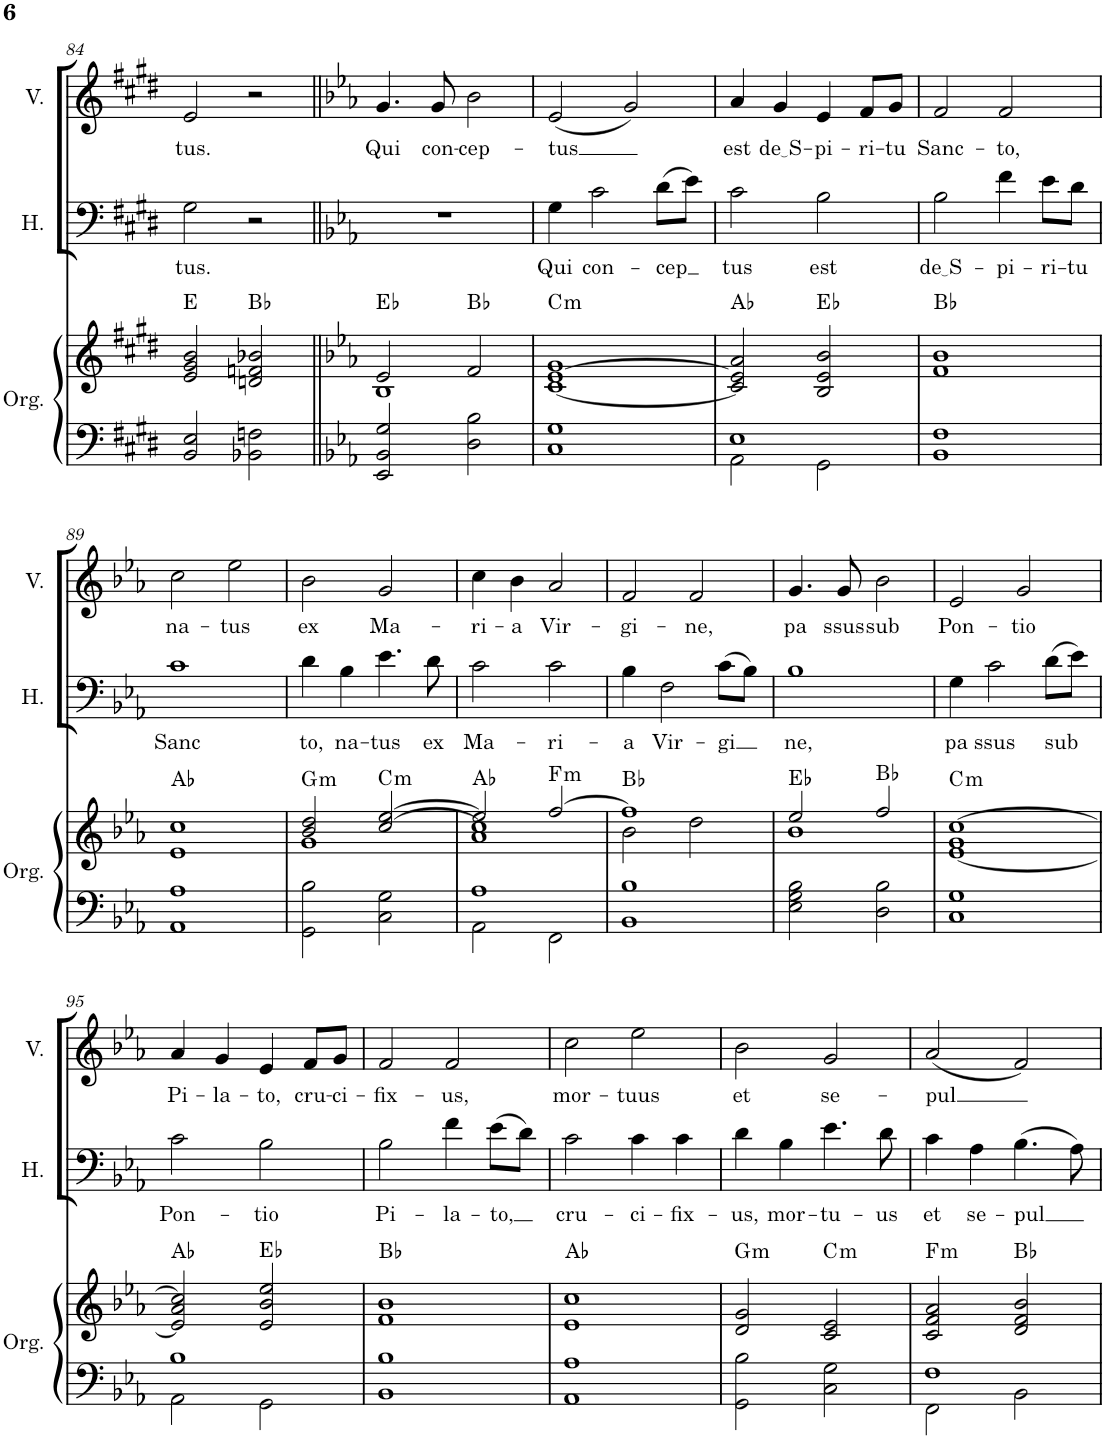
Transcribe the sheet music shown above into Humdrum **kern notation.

**kern	**kern	**harte	**kern	**text	**kern	**text
*part3	*part3	*part3	*part2	*part2	*part1	*part1
*staff4	*staff3	*	*staff2	*staff2	*staff1	*staff1
*I"Órgano	*	*	*I"Hombres	*	*I"Mujeres	*
*	*	*	*I'H.	*	*	*
!!LO:PB:g=z
*clefF4	*clefG2	*	*clefF4	*	*clefG2	*
*k[f#c#g#d#]	*k[f#c#g#d#]	*	*k[f#c#g#d#]	*	*k[f#c#g#d#]	*
*M4/4	*M4/4	*	*M4/4	*	*M4/4	*
=84	=84	=84	=84	=84	=84	=84
!	!	!	!	!LO:LY:b	!	!LO:LY:b
2BB/ 2E/	2e/ 2g#/ 2b/	E:maj	2G#\	tus.	2e/	tus.
2BB-X\ 2Fn\	2dn/ 2fn/ 2b-X/	Bb:maj	2r	.	2r	.
=85||	=85||	=85||	=85||	=85||	=85||	=85||
*k[b-e-a-]	*k[b-e-a-]	*	*k[b-e-a-]	*	*k[b-e-a-]	*
*	*^	*	*	*	*	*
!	!	!	!	!	!	!	!LO:LY:b
2EE-/ 2BB-/ 2G/	2e-/	1B-	Eb:maj	1r	.	4.g/	Qui
!	!	!	!	!	!	!	!LO:LY:b
.	.	.	.	.	.	8g/	con-
!	!	!	!	!	!	!	!LO:LY:b
2D\ 2B-\	2f/	.	Bb:maj	.	.	2b-\	-cep-
*	*v	*v	*	*	*	*	*
=86	=86	=86	=86	=86	=86	=86
!	!	!LO:H:kt=m	!	!LO:LY:b	!	!LO:LY:b
1C 1G	[1c [1e- 1g	C:min	4G\	Qui	(2e-/	-tus
!	!	!	!	!LO:LY:b	!	!
.	.	.	2c\	con-	.	.
.	.	.	.	.	2g/)	.
!	!	!	!	!LO:LY:b	!	!
.	.	.	(8d\L	-cep	.	.
.	.	.	8e-\J)	.	.	.
=87	=87	=87	=87	=87	=87	=87
*^	*	*	*	*	*	*
!	!	!	!	!	!LO:LY:b	!	!LO:LY:b
1E-	2AA-\	2c/] 2e-/] 2a-/	Ab:maj	2c\	tus	4a-/	est
!	!	!	!	!	!	!	!LO:LY:b
.	.	.	.	.	.	4g/	de S
!	!	!	!	!	!LO:LY:b	!	!LO:LY:b
.	2GG\	2B-/ 2e-/ 2b-/	Eb:maj	2B-\	est	4e-/	-pi-
!	!	!	!	!	!	!	!LO:LY:b
.	.	.	.	.	.	8f/L	-ri-
!	!	!	!	!	!	!	!LO:LY:b
.	.	.	.	.	.	8g/J	-tu
*v	*v	*	*	*	*	*	*
=88	=88	=88	=88	=88	=88	=88
!	!	!	!	!LO:LY:b	!	!LO:LY:b
1BB- 1F	1f 1b-	Bb:maj	2B-\	de S	2f/	Sanc-
!	!	!	!	!LO:LY:b	!	!LO:LY:b
.	.	.	4f\	-pi-	2f/	-to,
!	!	!	!	!LO:LY:b	!	!
.	.	.	8e-\L	-ri-	.	.
!	!	!	!	!LO:LY:b	!	!
.	.	.	8d\J	-tu	.	.
!!LO:LB:g=z
=89	=89	=89	=89	=89	=89	=89
!	!	!	!	!LO:LY:b	!	!LO:LY:b
1AA- 1A-	1e- 1cc	Ab:maj	1c	Sanc	2cc\	na-
!	!	!	!	!	!	!LO:LY:b
.	.	.	.	.	2ee-\	-tus
=90	=90	=90	=90	=90	=90	=90
*	*^	*	*	*	*	*
!	!	!	!LO:H:kt=m	!	!LO:LY:b	!	!LO:LY:b
2GG\ 2B-\	2b-/ 2dd/	1g	G:min	4d\	-to,	2b-\	ex
!	!	!	!	!	!LO:LY:b	!	!
.	.	.	.	4B-\	na-	.	.
!	!	!	!LO:H:kt=m	!	!LO:LY:b	!	!LO:LY:b
2C\ 2G\	[2cc/ [2ee-/	.	C:min	4.e-\	-tus	2g/	Ma-
!	!	!	!	!	!LO:LY:b	!	!
.	.	.	.	8d\	ex	.	.
=91	=91	=91	=91	=91	=91	=91	=91
*^	*	*	*	*	*	*	*
!	!	!	!	!	!	!LO:LY:b	!	!LO:LY:b
1A-	2AA-\	2ee-/]	1a- 1cc]	Ab:maj	2c\	Ma-	4cc\	-ri-
!	!	!	!	!	!	!	!	!LO:LY:b
.	.	.	.	.	.	.	4b-\	-a
!	!	!	!	!LO:H:kt=m	!	!LO:LY:b	!	!LO:LY:b
.	2FF\	[2ff/	.	F:min	2c\	-ri-	2a-/	Vir-
=92	=92	=92	=92	=92	=92	=92	=92	=92
!	!	!	!	!	!	!LO:LY:b	!	!LO:LY:b
*v	*v	*	*	*	*	*	*	*
1BB- 1B-	1ff]	2b-\	Bb:maj	4B-\	-a	2f/	-gi-
!	!	!	!	!	!LO:LY:b	!	!
.	.	.	.	2F\	Vir-	.	.
!	!	!	!	!	!	!	!LO:LY:b
.	.	2dd\	.	.	.	2f/	-ne,
!	!	!	!	!	!LO:LY:b	!	!
.	.	.	.	(8c\L	-gi	.	.
.	.	.	.	8B-\J)	.	.	.
=93	=93	=93	=93	=93	=93	=93	=93
!	!	!	!	!	!LO:LY:b	!	!LO:LY:b
2E-\ 2G\ 2B-\	2ee-/	1b-	Eb:maj	1B-	ne,	4.g/	pa
!	!	!	!	!	!	!	!LO:LY:b
.	.	.	.	.	.	8g/	ssus
!	!	!	!	!	!	!	!LO:LY:b
2D\ 2B-\	2ff/	.	Bb:maj	.	.	2b-\	sub
*	*v	*v	*	*	*	*	*
=94	=94	=94	=94	=94	=94	=94
!	!	!LO:H:kt=m	!	!LO:LY:b	!	!LO:LY:b
1C 1G	[1e- 1g [1cc	C:min	4G\	pa	2e-/	Pon-
!	!	!	!	!LO:LY:b	!	!
.	.	.	2c\	ssus	.	.
!	!	!	!	!	!	!LO:LY:b
.	.	.	.	.	2g/	-tio
!	!	!	!	!LO:LY:b	!	!
.	.	.	(8d\L	sub	.	.
.	.	.	8e-\J)	.	.	.
!!LO:LB:g=z
=95	=95	=95	=95	=95	=95	=95
*^	*	*	*	*	*	*
!	!	!	!	!	!LO:LY:b	!	!LO:LY:b
1B-	2AA-\	2e-/] 2a-/ 2cc/]	Ab:maj	2c\	Pon-	4a-/	Pi-
!	!	!	!	!	!	!	!LO:LY:b
.	.	.	.	.	.	4g/	-la-
!	!	!	!	!	!LO:LY:b	!	!LO:LY:b
.	2GG\	2e-/ 2b-/ 2ee-/	Eb:maj	2B-\	-tio	4e-/	-to,
!	!	!	!	!	!	!	!LO:LY:b
.	.	.	.	.	.	8f/L	cru-
!	!	!	!	!	!	!	!LO:LY:b
.	.	.	.	.	.	8g/J	-ci-
*v	*v	*	*	*	*	*	*
=96	=96	=96	=96	=96	=96	=96
!	!	!	!	!LO:LY:b	!	!LO:LY:b
1BB- 1B-	1f 1b-	Bb:maj	2B-\	Pi-	2f/	-fix-
!	!	!	!	!LO:LY:b	!	!LO:LY:b
.	.	.	4f\	-la-	2f/	-us,
!	!	!	!	!LO:LY:b	!	!
.	.	.	(8e-\L	-to,	.	.
.	.	.	8d\J)	.	.	.
=97	=97	=97	=97	=97	=97	=97
!	!	!	!	!LO:LY:b	!	!LO:LY:b
1AA- 1A-	1e- 1cc	Ab:maj	2c\	cru-	2cc\	mor-
!	!	!	!	!LO:LY:b	!	!LO:LY:b
.	.	.	4c\	-ci-	2ee-\	-tuus
!	!	!	!	!LO:LY:b	!	!
.	.	.	4c\	-fix-	.	.
=98	=98	=98	=98	=98	=98	=98
!	!	!LO:H:kt=m	!	!LO:LY:b	!	!LO:LY:b
2GG\ 2B-\	2d/ 2g/	G:min	4d\	-us,	2b-\	et
!	!	!	!	!LO:LY:b	!	!
.	.	.	4B-\	mor-	.	.
!	!	!LO:H:kt=m	!	!LO:LY:b	!	!LO:LY:b
2C\ 2G\	2c/ 2e-/	C:min	4.e-\	-tu-	2g/	se-
!	!	!	!	!LO:LY:b	!	!
.	.	.	8d\	-us	.	.
=99	=99	=99	=99	=99	=99	=99
*^	*	*	*	*	*	*
!	!	!	!LO:H:kt=m	!	!LO:LY:b	!	!LO:LY:b
1F	2FF\	2c/ 2f/ 2a-/	F:min	4c\	et	(2a-/	-pul
!	!	!	!	!	!LO:LY:b	!	!
.	.	.	.	4A-\	se-	.	.
!	!	!	!	!	!LO:LY:b	!	!
.	2BB-\	2d/ 2f/ 2b-/	Bb:maj	(4.B-\	-pul	2f/)	.
.	.	.	.	8A-\)	.	.	.
*v	*v	*	*	*	*	*	*
=	=	=	=	=	=	=
*-	*-	*-	*-	*-	*-	*-
